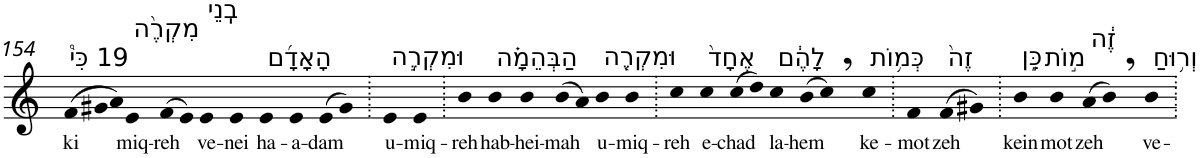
**kern	**text
*part1	*part1
*staff1	*staff1
*I"Piano	*
*I'Pno	*
!!LO:PB:g=z
*clefG2	*
*k[]	*
*Xtuplet	*
=154	=154
!LO:TX:a:t=19 כִּי֩	!
!	!LO:LY:b
(>12f	ki
12g#X	.
12a)	.
!LO:TX:a:t=מִקְרֶ֨ה	!
!	!LO:LY:b
4e	miq-
!	!LO:LY:b
(>8f	-reh
8e)	.
!LO:TX:a:t=בְֽנֵי	!
!	!LO:LY:b
4e	ve-
!	!LO:LY:b
4e	-nei
!LO:TX:a:t=הָאָדָ֜ם	!
!	!LO:LY:b
4e	ha-
!	!LO:LY:b
4e	-a-
!	!LO:LY:b
(>8e	-dam
8g#)	.
=155.	=155.
!LO:TX:a:t=וּמִקְרֶ֣ה	!
!	!LO:LY:b
4e	u-
!	!LO:LY:b
4e	-miq-
=156.	=156.
!	!LO:LY:b
4b	-reh
!LO:TX:a:t=הַבְּהֵמָ֗ה	!
!	!LO:LY:b
4b	hab-
!	!LO:LY:b
4b	-hei-
!	!LO:LY:b
(>8b	-mah
8a)	.
!LO:TX:a:t=וּמִקְרֶ֤ה	!
!	!LO:LY:b
4b	u-
!	!LO:LY:b
4b	-miq-
=157.	=157.
!	!LO:LY:b
4cc	-reh
!LO:TX:a:t=אֶחָד֙	!
!	!LO:LY:b
4cc	e-
!	!LO:LY:b
(>8cc	-chad
8dd)	.
!LO:TX:a:t=לָהֶ֔ם	!
!	!LO:LY:b
4cc	la-
!	!LO:LY:b
(>8b	-hem
8cc,)	.
!LO:TX:a:t=כְּמ֥וֹת	!
!	!LO:LY:b
4cc	ke-
=158.	=158.
!	!LO:LY:b
4f	-mot
!LO:TX:a:t=זֶה֙	!
!	!LO:LY:b
(>8f	zeh
8g#X)	.
=159.	=159.
!LO:TX:a:t=כֵּ֣ן	!
!	!LO:LY:b
4b	kein
!LO:TX:a:t=מ֣וֹת	!
!	!LO:LY:b
4b	mot
!LO:TX:a:t=זֶ֔ה	!
!	!LO:LY:b
(>8a	zeh
8b,)	.
!LO:TX:a:t=וְר֥וּחַ	!
!	!LO:LY:b
4b	ve-
=.	=.
*-	*-
